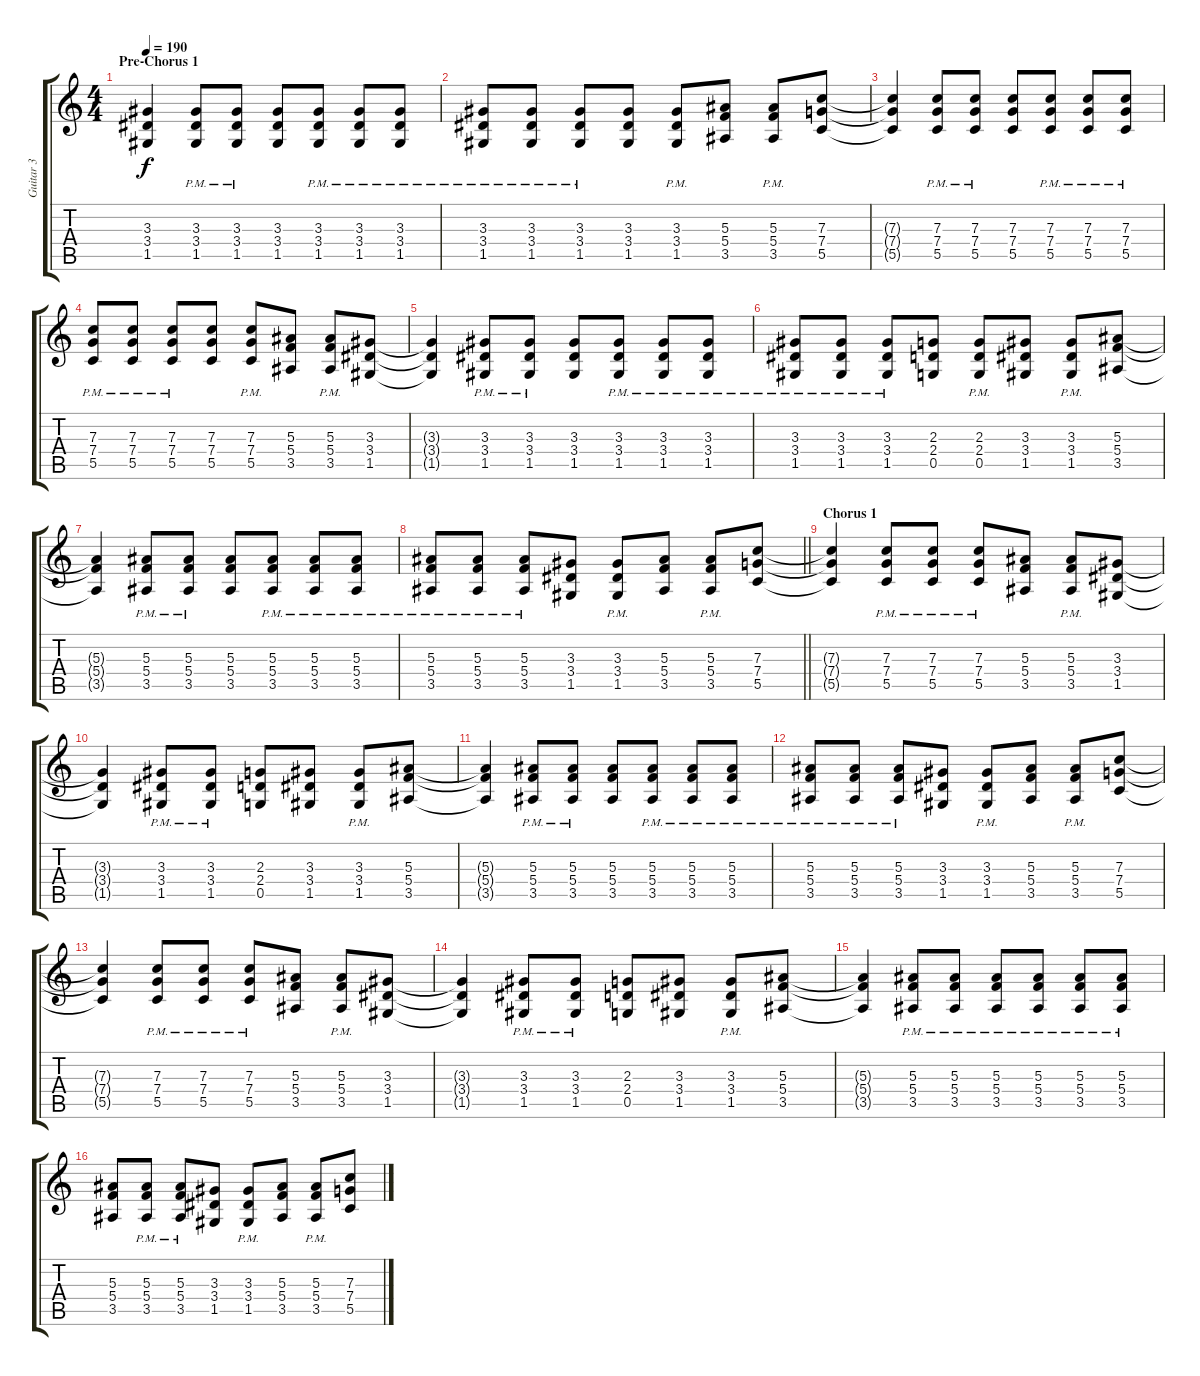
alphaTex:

\track ("Guitar 3" "Guitar 3") {instrument overdrivenguitar}
\staff {score tabs}
\tuning (D4 A3 F3 C3 G2 C2) {hide}
\ts (4 4)
\section ("" "Pre-Chorus 1")
\tempo 190
\clef g2
\ks c
(3.3{t} 3.4{t} 1.5{t}).4{dy f} (3.3{pm} 3.4{pm} 1.5{pm}).8 (3.3{pm} 3.4{pm} 1.5{pm}).8 (3.3 3.4 1.5).8 (3.3{pm} 3.4{pm} 1.5{pm}).8 (3.3{pm} 3.4{pm} 1.5{pm}).8 (3.3{pm} 3.4{pm} 1.5{pm}).8 |
(3.3{pm} 3.4{pm} 1.5{pm}).8 (3.3{pm} 3.4{pm} 1.5{pm}).8 (3.3{pm} 3.4{pm} 1.5{pm}).8 (3.3 3.4 1.5).8 (3.3{pm} 3.4{pm} 1.5{pm}).8 (5.3 5.4 3.5).8 (5.3{pm} 5.4{pm} 3.5{pm}).8 (7.3 7.4 5.5).8 |
(7.3{t} 7.4{t} 5.5{t}).4 (7.3{pm} 7.4{pm} 5.5{pm}).8 (7.3{pm} 7.4{pm} 5.5{pm}).8 (7.3 7.4 5.5).8 (7.3{pm} 7.4{pm} 5.5{pm}).8 (7.3{pm} 7.4{pm} 5.5{pm}).8 (7.3{pm} 7.4{pm} 5.5{pm}).8 |
(7.3{pm} 7.4{pm} 5.5{pm}).8 (7.3{pm} 7.4{pm} 5.5{pm}).8 (7.3{pm} 7.4{pm} 5.5{pm}).8 (7.3 7.4 5.5).8 (7.3{pm} 7.4{pm} 5.5{pm}).8 (5.3 5.4 3.5).8 (5.3{pm} 5.4{pm} 3.5{pm}).8 (3.3 3.4 1.5).8 |
(3.3{t} 3.4{t} 1.5{t}).4 (3.3{pm} 3.4{pm} 1.5{pm}).8 (3.3{pm} 3.4{pm} 1.5{pm}).8 (3.3 3.4 1.5).8 (3.3{pm} 3.4{pm} 1.5{pm}).8 (3.3{pm} 3.4{pm} 1.5{pm}).8 (3.3{pm} 3.4{pm} 1.5{pm}).8 |
(3.3{pm} 3.4{pm} 1.5{pm}).8 (3.3{pm} 3.4{pm} 1.5{pm}).8 (3.3{pm} 3.4{pm} 1.5{pm}).8 (2.3 2.4 0.5).8 (2.3{pm} 2.4{pm} 0.5{pm}).8 (3.3 3.4 1.5).8 (3.3{pm} 3.4{pm} 1.5{pm}).8 (5.3 5.4 3.5).8 |
(5.3{t} 5.4{t} 3.5{t}).4 (5.3{pm} 5.4{pm} 3.5{pm}).8 (5.3{pm} 5.4{pm} 3.5{pm}).8 (5.3 5.4 3.5).8 (5.3{pm} 5.4{pm} 3.5{pm}).8 (5.3{pm} 5.4{pm} 3.5{pm}).8 (5.3{pm} 5.4{pm} 3.5{pm}).8 |
\barLineRight lightlight
(5.3{pm} 5.4{pm} 3.5{pm}).8 (5.3{pm} 5.4{pm} 3.5{pm}).8 (5.3{pm} 5.4{pm} 3.5{pm}).8 (3.3 3.4 1.5).8 (3.3{pm} 3.4{pm} 1.5{pm}).8 (5.3 5.4 3.5).8 (5.3{pm} 5.4{pm} 3.5{pm}).8 (7.3 7.4 5.5).8 |
\section ("" "Chorus 1")
(7.3{t} 7.4{t} 5.5{t}).4 (7.3{pm} 7.4{pm} 5.5{pm}).8 (7.3{pm} 7.4{pm} 5.5{pm}).8 (7.3{pm} 7.4{pm} 5.5{pm}).8 (5.3 5.4 3.5).8 (5.3{pm} 5.4{pm} 3.5{pm}).8 (3.3 3.4 1.5).8 |
(3.3{t} 3.4{t} 1.5{t}).4 (3.3{pm} 3.4{pm} 1.5{pm}).8 (3.3{pm} 3.4{pm} 1.5{pm}).8 (2.3 2.4 0.5).8 (3.3 3.4 1.5).8 (3.3{pm} 3.4{pm} 1.5{pm}).8 (5.3 5.4 3.5).8 |
(5.3{t} 5.4{t} 3.5{t}).4 (5.3{pm} 5.4{pm} 3.5{pm}).8 (5.3{pm} 5.4{pm} 3.5{pm}).8 (5.3 5.4 3.5).8 (5.3{pm} 5.4{pm} 3.5{pm}).8 (5.3{pm} 5.4{pm} 3.5{pm}).8 (5.3{pm} 5.4{pm} 3.5{pm}).8 |
(5.3{pm} 5.4{pm} 3.5{pm}).8 (5.3{pm} 5.4{pm} 3.5{pm}).8 (5.3{pm} 5.4{pm} 3.5{pm}).8 (3.3 3.4 1.5).8 (3.3{pm} 3.4{pm} 1.5{pm}).8 (5.3 5.4 3.5).8 (5.3{pm} 5.4{pm} 3.5{pm}).8 (7.3 7.4 5.5).8 |
(7.3{t} 7.4{t} 5.5{t}).4 (7.3{pm} 7.4{pm} 5.5{pm}).8 (7.3{pm} 7.4{pm} 5.5{pm}).8 (7.3{pm} 7.4{pm} 5.5{pm}).8 (5.3 5.4 3.5).8 (5.3{pm} 5.4{pm} 3.5{pm}).8 (3.3 3.4 1.5).8 |
(3.3{t} 3.4{t} 1.5{t}).4 (3.3{pm} 3.4{pm} 1.5{pm}).8 (3.3{pm} 3.4{pm} 1.5{pm}).8 (2.3 2.4 0.5).8 (3.3 3.4 1.5).8 (3.3{pm} 3.4{pm} 1.5{pm}).8 (5.3 5.4 3.5).8 |
(5.3{t} 5.4{t} 3.5{t}).4 (5.3{pm} 5.4{pm} 3.5{pm}).8 (5.3{pm} 5.4{pm} 3.5{pm}).8 (5.3{pm} 5.4{pm} 3.5{pm}).8 (5.3{pm} 5.4{pm} 3.5{pm}).8 (5.3{pm} 5.4{pm} 3.5{pm}).8 (5.3{pm} 5.4{pm} 3.5{pm}).8 |
(5.3 5.4 3.5).8 (5.3{pm} 5.4{pm} 3.5{pm}).8 (5.3{pm} 5.4{pm} 3.5{pm}).8 (3.3 3.4 1.5).8 (3.3{pm} 3.4{pm} 1.5{pm}).8 (5.3 5.4 3.5).8 (5.3{pm} 5.4{pm} 3.5{pm}).8 (7.3 7.4 5.5).8
